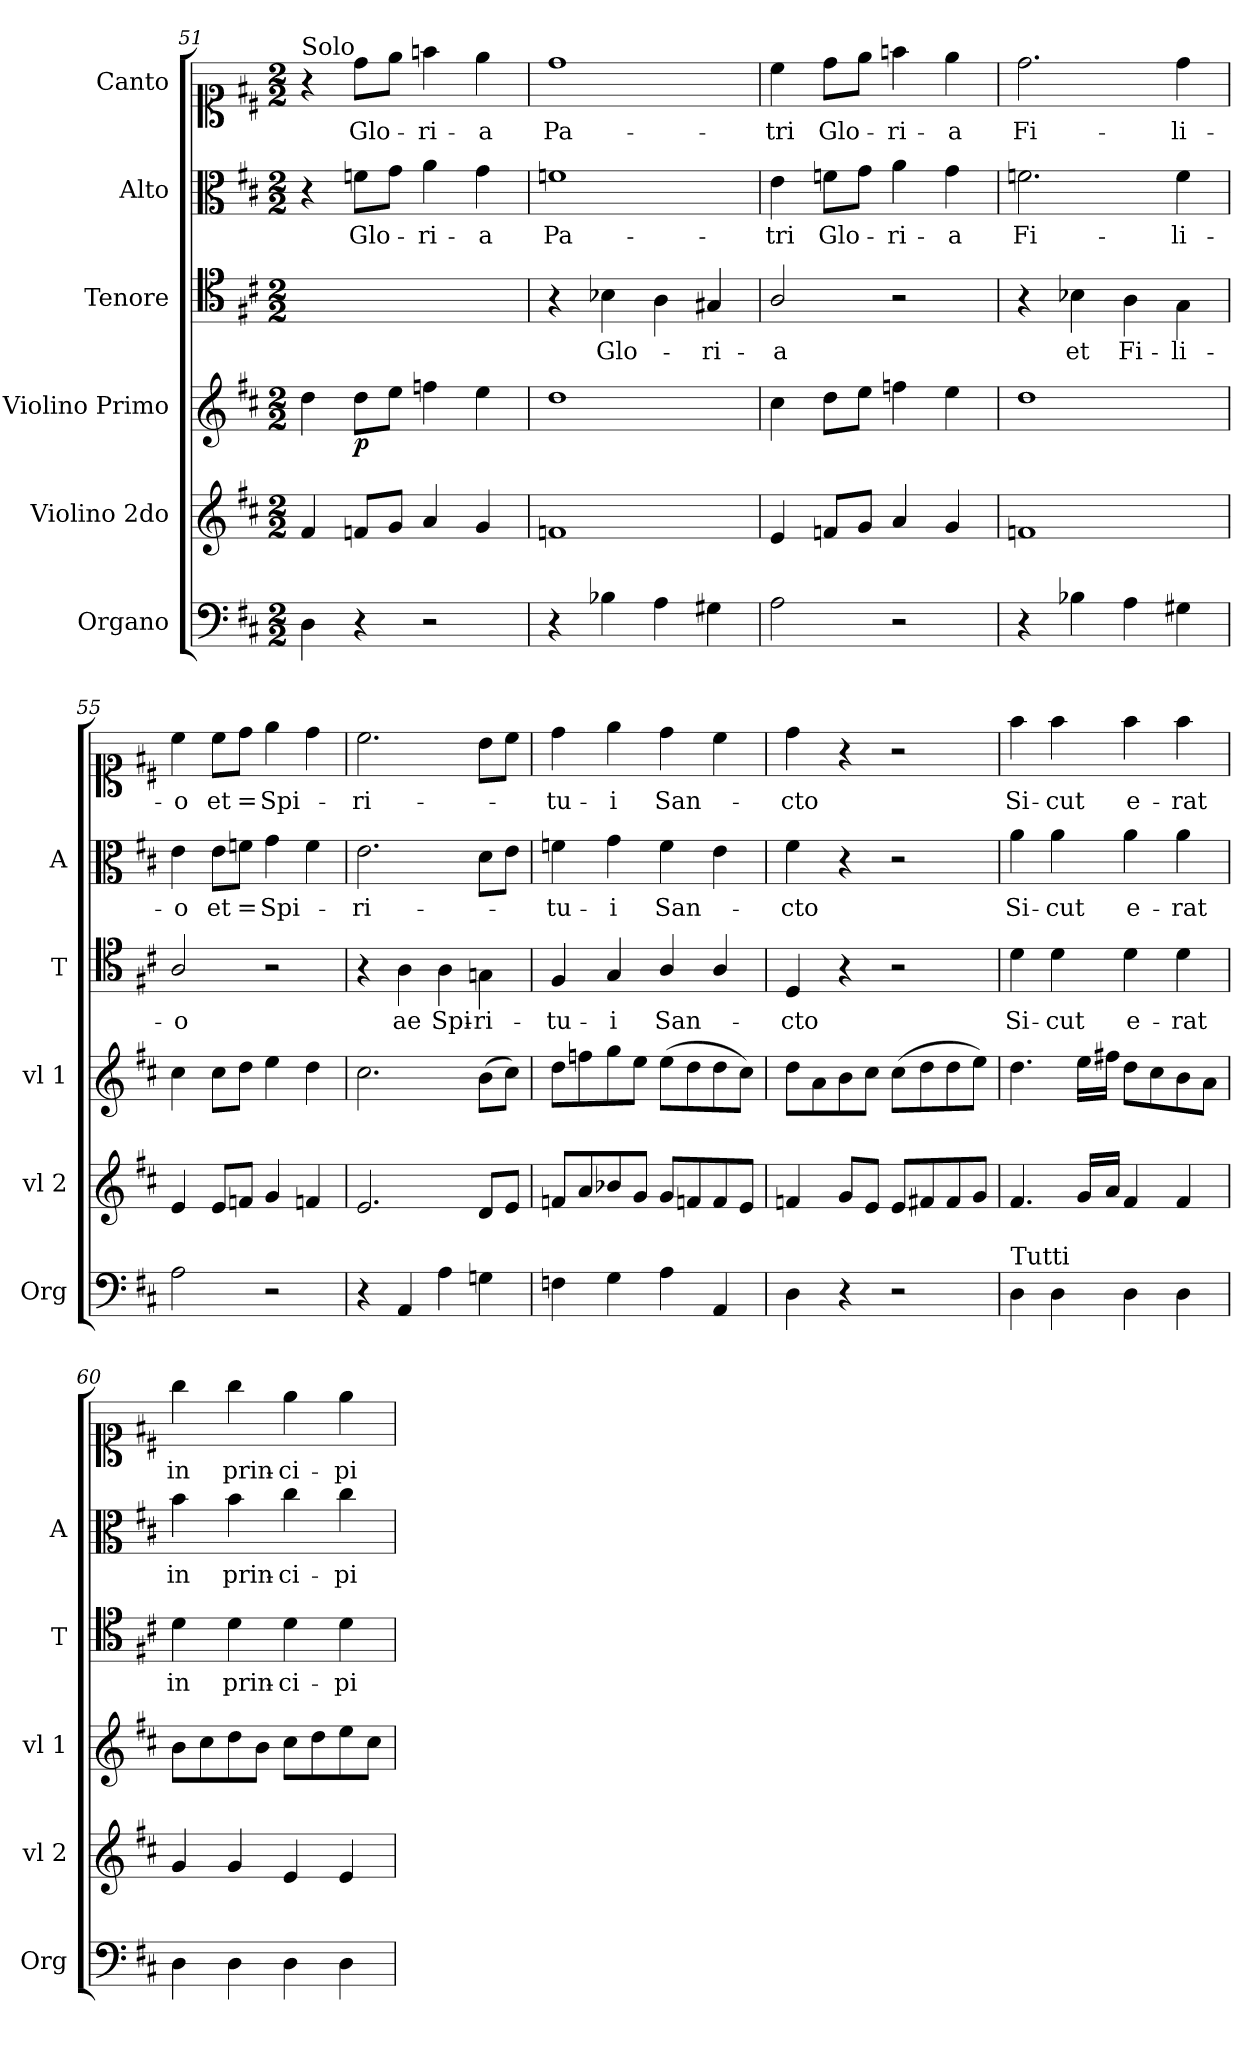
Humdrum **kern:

**kern	**dynam	**kern	**dynam	**kern	**dynam	**kern	**text	**kern	**text	**kern	**text
*part6	*part6	*part5	*part5	*part4	*part4	*part3	*part3	*part2	*part2	*part1	*part1
*staff6	*staff6	*staff5	*staff5	*staff4	*staff4	*staff3	*staff3	*staff2	*staff2	*staff1	*staff1
*I"Organo	*	*I"Violino 2do	*	*I"Violino Primo	*	*I"Tenore	*	*I"Alto	*	*I"Canto	*
*I'Org	*	*I'vl 2	*	*I'vl 1	*	*I'T	*	*I'A	*	*	*
*clefF4	*	*clefG2	*	*clefG2	*	*clefC4	*	*clefC3	*	*clefC1	*
*k[f#c#]	*	*k[f#c#]	*	*k[f#c#]	*	*k[f#c#]	*	*k[f#c#]	*	*k[f#c#]	*
*D:	*	*D:	*	*D:	*	*D:	*	*D:	*	*D:	*
*M2/2	*	*M2/2	*	*M2/2	*	*M2/2	*	*M2/2	*	*M2/2	*
=51	=51	=51	=51	=51	=51	=51	=51	=51	=51	=51	=51
!	!	!	!	!	!	!	!	!	!	!LO:TX:a:t=Solo	!
4D\	.	4f#/	.	4dd\	.	1ryy	.	4r	.	4r	.
!	!	!	!LO:DY:a	!	!	!	!	!	!	!	!
4r	.	8fn/L	pia	8dd\L	p.	.	.	8fn\L	Glo-	8dd\L	Glo-
.	.	8g/J	.	8ee\J	.	.	.	8g\J	.	8ee\J	.
2r	.	4a/	.	4ffn\	.	.	.	4a\	-ri-	4ffn\	-ri-
.	.	4g/	.	4ee\	.	.	.	4g\	-a	4ee\	-a
=52	=52	=52	=52	=52	=52	=52	=52	=52	=52	=52	=52
4r	Pia	1fn	.	1dd	.	4r	.	1fn	Pa-	1dd	Pa-
4B-X\	.	.	.	.	.	4B-X\	Glo-	.	.	.	.
4A\	.	.	.	.	.	4A\	.	.	.	.	.
4G#X\	.	.	.	.	.	4G#X/	-ri-	.	.	.	.
=53	=53	=53	=53	=53	=53	=53	=53	=53	=53	=53	=53
2A\	.	4e/	.	4cc#\	.	2A/	-a	4e\	-tri	4cc#\	-tri
.	.	8fn/L	.	8dd\L	.	.	.	8fn\L	Glo-	8dd\L	Glo-
.	.	8g/J	.	8ee\J	.	.	.	8g\J	.	8ee\J	.
2r	.	4a/	.	4ffn\	.	2r	.	4a\	-ri-	4ffn\	-ri-
.	.	4g/	.	4ee\	.	.	.	4g\	-a	4ee\	-a
=54	=54	=54	=54	=54	=54	=54	=54	=54	=54	=54	=54
4r	.	1fn	.	1dd	.	4r	.	2.fn\	Fi-	2.dd\	Fi-
4B-X\	.	.	.	.	.	4B-X\	et	.	.	.	.
4A\	.	.	.	.	.	4A\	Fi-	.	.	.	.
4G#X\	.	.	.	.	.	4G\	-li-	4f\	-li-	4dd\	-li-
=55	=55	=55	=55	=55	=55	=55	=55	=55	=55	=55	=55
2A\	.	4e/	.	4cc#\	.	2A/	-o	4e\	-o	4cc#\	-o
.	.	8e/L	.	8cc#\L	.	.	.	8e\L	et	8cc#\L	et
.	.	8fn/J	.	8dd\J	.	.	.	8fn\J	=	8dd\J	=
2r	.	4g/	.	4ee\	.	2r	.	4g\	Spi-	4ee\	Spi-
.	.	4fn/	.	4dd\	.	.	.	4f\	.	4dd\	.
=56	=56	=56	=56	=56	=56	=56	=56	=56	=56	=56	=56
4r	.	2.e/	.	2.cc#\	.	4r	.	2.e\	-ri-	2.cc#\	-ri-
4AA/	.	.	.	.	.	4A\	ae	.	.	.	.
4A\	.	.	.	.	.	4A\	Spi-	.	.	.	.
4Gn\	.	8d/L	.	(8b\L	.	4Gn\	-ri-	8d\L	.	8b\L	.
.	.	8e/J	.	8cc#\J)	.	.	.	8e\J	.	8cc#\J	.
=57	=57	=57	=57	=57	=57	=57	=57	=57	=57	=57	=57
4Fn\	.	8fn/L	.	8dd\L	.	4F#/	-tu-	4fn\	-tu-	4dd\	-tu-
.	.	8a/	.	8ffn\	.	.	.	.	.	.	.
4G\	.	8b-X/	.	8gg\	.	4G/	-i	4g\	-i	4ee\	-i
.	.	8g/J	.	8ee\J	.	.	.	.	.	.	.
4A\	.	8g/L	.	(8ee\L	.	4A/	San-	4f\	San-	4dd\	San-
.	.	8fn/	.	8dd\	.	.	.	.	.	.	.
4AA/	.	8f/	.	8dd\	.	4A/	.	4e\	.	4cc#\	.
.	.	8e/J	.	8cc#\J)	.	.	.	.	.	.	.
=58	=58	=58	=58	=58	=58	=58	=58	=58	=58	=58	=58
4D\	.	4fn/	.	8dd\L	.	4D/	-cto	4f#\	-cto	4dd\	-cto
.	.	.	.	8a\	.	.	.	.	.	.	.
4r	.	8g/L	.	8b\	.	4r	.	4r	.	4r	.
.	.	8e/J	.	8cc#\J	.	.	.	.	.	.	.
2r	.	8e/L	.	(8cc#\L	.	2r	.	2r	.	2r	.
.	.	8f#X/	.	8dd\	.	.	.	.	.	.	.
.	.	8f#/	.	8dd\	.	.	.	.	.	.	.
.	.	8g/J	.	8ee\J)	.	.	.	.	.	.	.
=59	=59	=59	=59	=59	=59	=59	=59	=59	=59	=59	=59
!LO:TX:a:t=Tutti	!	!	!	!	!	!	!	!	!	!	!
!	!	!	!LO:DY:a	!	!	!	!	!	!	!	!
4D\	.	4.f#/	for.	4.dd\	.	4d\	Si-	4a\	Si-	4ff#\	Si-
4D\	.	.	.	.	.	4d\	-cut	4a\	-cut	4ff#\	-cut
.	.	16g/LL	.	16ee\LL	.	.	.	.	.	.	.
.	.	16a/JJ	.	16ff#X\JJ	.	.	.	.	.	.	.
4D\	.	4f#/	.	8dd\L	.	4d\	e-	4a\	e-	4ff#\	e-
.	.	.	.	8cc#\	.	.	.	.	.	.	.
4D\	.	4f#/	.	8b\	.	4d\	-rat	4a\	-rat	4ff#\	-rat
.	.	.	.	8a\J	.	.	.	.	.	.	.
=60	=60	=60	=60	=60	=60	=60	=60	=60	=60	=60	=60
4D\	.	4g/	.	8b\L	.	4d\	in	4b\	in	4gg\	in
.	.	.	.	8cc#\	.	.	.	.	.	.	.
4D\	.	4g/	.	8dd\	.	4d\	prin-	4b\	prin-	4gg\	prin-
.	.	.	.	8b\J	.	.	.	.	.	.	.
4D\	.	4e/	.	8cc#\L	.	4d\	-ci-	4cc#\	-ci-	4ee\	-ci-
.	.	.	.	8dd\	.	.	.	.	.	.	.
4D\	.	4e/	.	8ee\	.	4d\	-pi-	4cc#\	-pi-	4ee\	-pi-
.	.	.	.	8cc#\J	.	.	.	.	.	.	.
=	=	=	=	=	=	=	=	=	=	=	=
*-	*-	*-	*-	*-	*-	*-	*-	*-	*-	*-	*-
